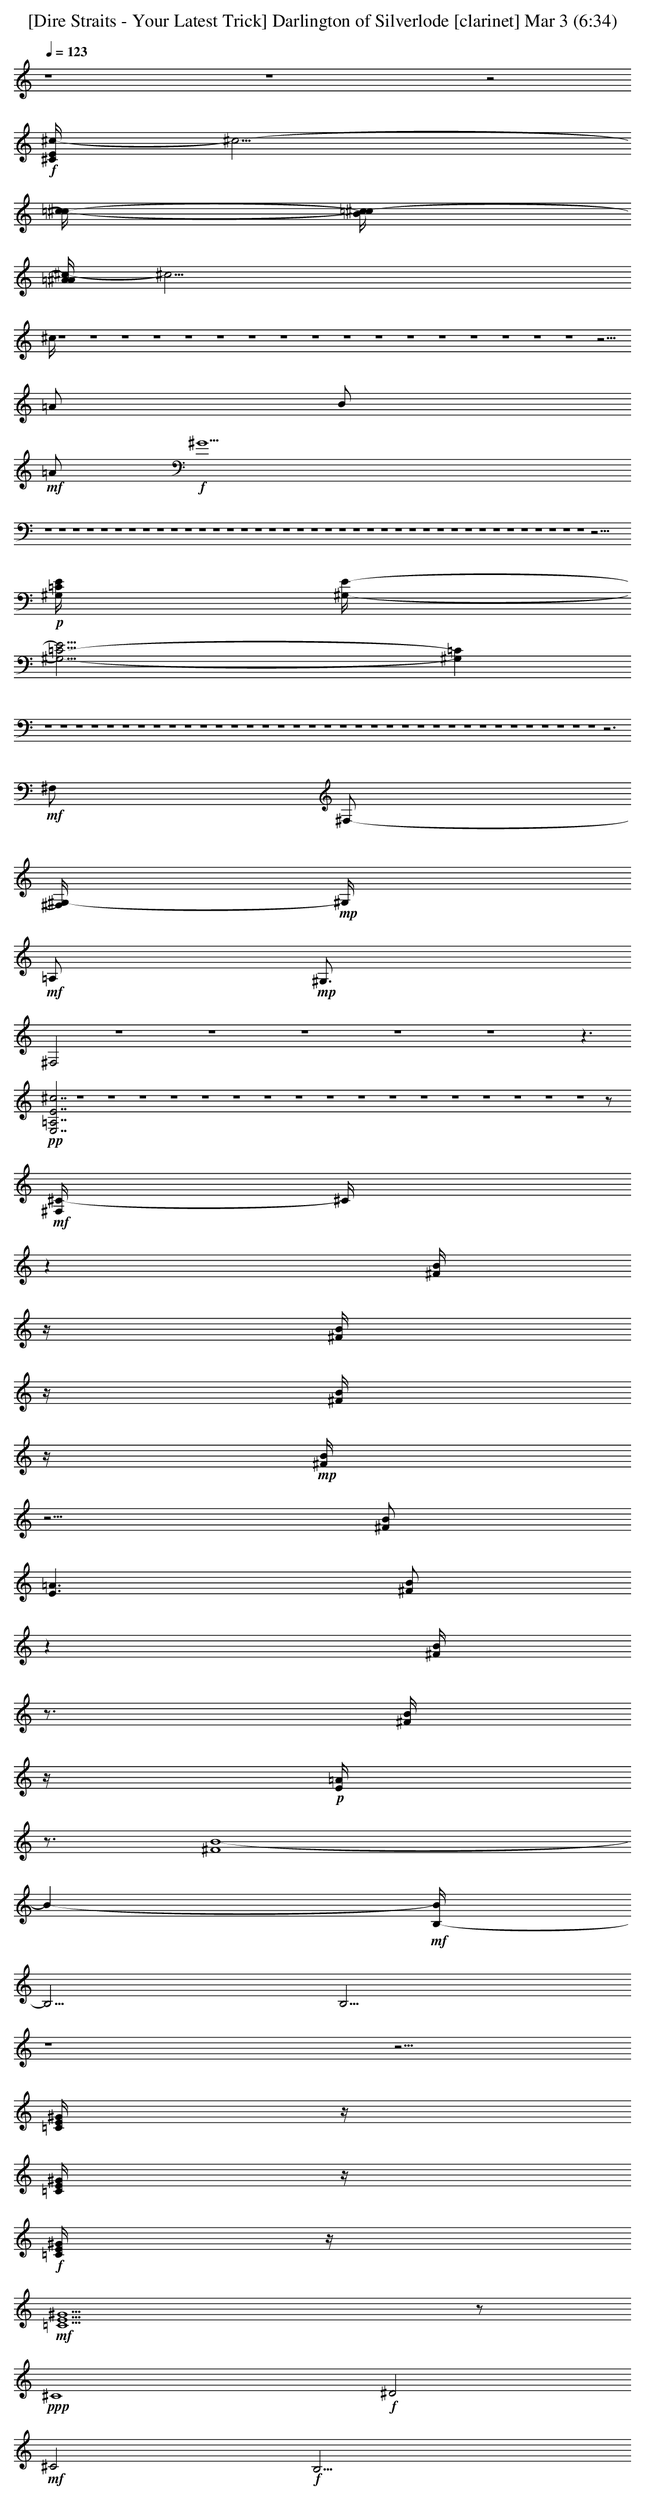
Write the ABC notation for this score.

X:1
T: [Dire Straits - Your Latest Trick] Darlington of Silverlode [clarinet] Mar 3 (6:34)
L: 1/4
K: C
Q: 1/4=123
z4 z4 z2
+f+ [^C/4E/4^c/4-]
^c5/4-
[=c/4-^c/4-]
[B/4=c/4^c/4-]
[=A/4^A/4^c/4-]
^c23/4
^c/4
z4 z4 z4 z4 z4 z4 z4 z4 z4 z4 z4 z4 z4 z4 z4 z4 z4 z5/4
=A/2
B/2
+mf+ =A/2
+f+ ^G11/2
z4 z4 z4 z4 z4 z4 z4 z4 z4 z4 z4 z4 z4 z4 z4 z4 z4 z4 z4 z4 z4 z4 z4 z4 z4 z4 z4 z4 z4 z4 z4 z4 z4 z4 z4 z4 z4 z4 z4 z11/4
+p+ [^G,/4=C/4E/4]
[^G,/4-E/4-]
[^G,25/4-=C25/4-E25/4]
[^G,=C]
z4 z4 z4 z4 z4 z4 z4 z4 z4 z4 z4 z4 z4 z4 z4 z4 z4 z4 z4 z4 z4 z4 z4 z4 z4 z4 z4 z4 z4 z4 z4 z4 z4 z4 z4 z4 z3
+mf+ ^F,/2
^F,/2-
[^F,/4^G,/4-]
+mp+ ^G,/4
+mf+ =A,/2
+mp+ ^G,3/4
^F,2
z4 z4 z4 z4 z4 z3/2
+pp+ [E,7/2=A,7/2E7/2^c7/2]
z4 z4 z4 z4 z4 z4 z4 z4 z4 z4 z4 z4 z4 z4 z4 z4 z4 z/2
+mf+ [^F,/4^C/4-]
^C/4
z
[^F/4B/4]
z/4
[^F/4B/4]
z/4
[^F/4B/4]
z/4
+mp+ [^F/4B/4]
z5/4
[^F/2B/2]
[E3/2=A3/2]
[^F/2B/2]
z
[^F/4B/4]
z3/4
[^F/4B/4]
z/4
+p+ [E/4=A/4]
z3/4
[^F4B4-]
B-
+mf+ [B,/4-B/4]
B,31/4
B,27/4
z4 z9/4
[=C/4E/4^G/4]
z/4
[=C/4E/4^G/4]
z/4
+f+ [=C/4E/4^G/4]
z/4
+mf+ [=C5E5^G5]
z/2
+ppp+ ^C4
+f+ ^D2
+mf+ ^C2
+f+ B,15/4
